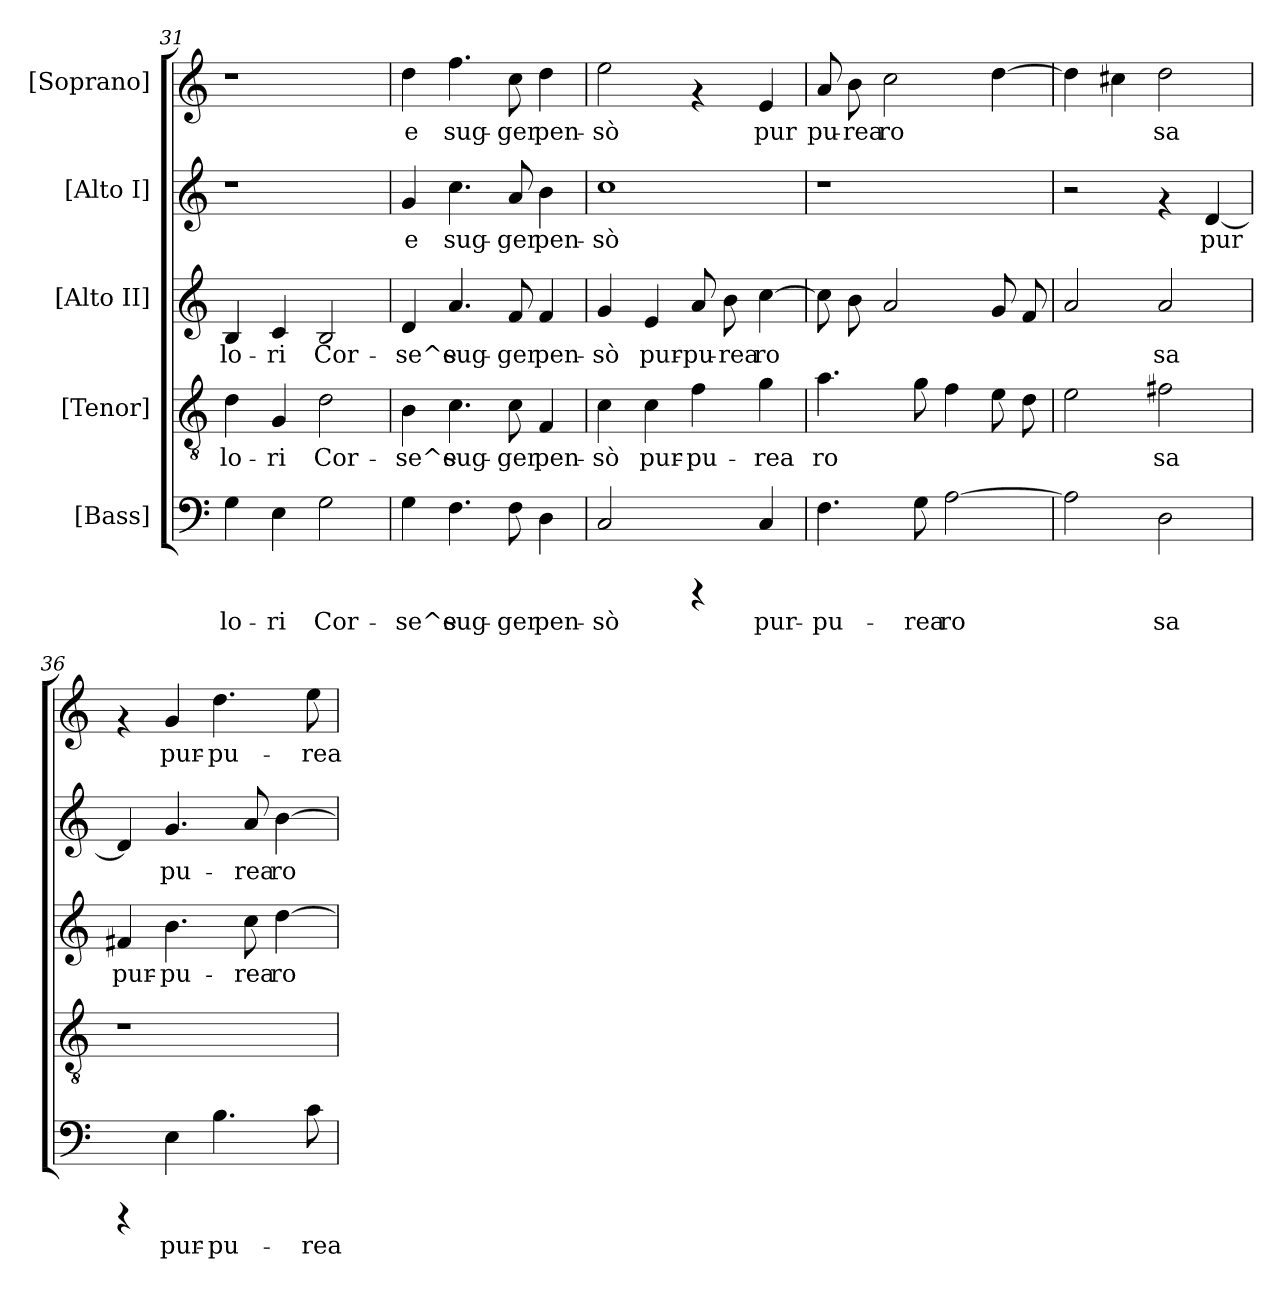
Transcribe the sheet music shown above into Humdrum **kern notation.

**kern	**text	**kern	**text	**kern	**text	**kern	**text	**kern	**text
*part5	*part5	*part4	*part4	*part3	*part3	*part2	*part2	*part1	*part1
*staff5	*staff5	*staff4	*staff4	*staff3	*staff3	*staff2	*staff2	*staff1	*staff1
*I"[Bass]	*	*I"[Tenor]	*	*I"[Alto II]	*	*I"[Alto I]	*	*I"[Soprano]	*
*clefF4	*	*clefGv2	*	*clefG2	*	*clefG2	*	*clefG2	*
*k[]	*	*k[]	*	*k[]	*	*k[]	*	*k[]	*
*C:	*	*C:	*	*C:	*	*C:	*	*C:	*
=31	=31	=31	=31	=31	=31	=31	=31	=31	=31
!	!LO:LY:b:cj	!	!LO:LY:b:cj	!	!LO:LY:b:cj	!	!	!	!
4G\	-lo-	4d\	-lo-	4B/	-lo-	1r	.	1r	.
!	!LO:LY:b:cj	!	!LO:LY:b:cj	!	!LO:LY:b:cj	!	!	!	!
4E\	-ri	4G/	-ri	4c/	-ri	.	.	.	.
!	!LO:LY:b:cj	!	!LO:LY:b:cj	!	!LO:LY:b:cj	!	!	!	!
2G\	Cor-	2d\	Cor-	2B/	Cor-	.	.	.	.
!!LO:PB:g=z
=32	=32	=32	=32	=32	=32	=32	=32	=32	=32
!	!LO:LY:b:cj	!	!LO:LY:b:cj	!	!LO:LY:b:cj	!	!LO:LY:b:cj	!	!LO:LY:b:cj
4G\	-se^e	4B\	-se^e	4d/	-se^e	4g/	e	4dd\	e
!	!LO:LY:b:cj	!	!LO:LY:b:cj	!	!LO:LY:b:cj	!	!LO:LY:b:cj	!	!LO:LY:b:cj
4.F\	sug-	4.c\	sug-	4.a/	sug-	4.cc\	sug-	4.ff\	sug-
!	!LO:LY:b:cj	!	!LO:LY:b:cj	!	!LO:LY:b:cj	!	!LO:LY:b:cj	!	!LO:LY:b:cj
8F\	-ger	8c\	-ger	8f/	-ger	8a/	-ger	8cc\	-ger
!	!LO:LY:b:cj	!	!LO:LY:b:cj	!	!LO:LY:b:cj	!	!LO:LY:b:cj	!	!LO:LY:b:cj
4D\	pen-	4F/	pen-	4f/	pen-	4b\	pen-	4dd\	pen-
=33	=33	=33	=33	=33	=33	=33	=33	=33	=33
!	!LO:LY:b:cj	!	!LO:LY:b:cj	!	!LO:LY:b:cj	!	!LO:LY:b:cj	!	!LO:LY:b:cj
2C/	-sò	4c\	-sò	4g/	-sò	1cc	-sò	2ee\	-sò
!	!	!	!LO:LY:b:cj	!	!LO:LY:b:cj	!	!	!	!
.	.	4c\	pur-	4e/	pur-	.	.	.	.
!	!	!	!LO:LY:b:cj	!	!LO:LY:b:cj	!	!	!	!
4rCCC	.	4f\	-pu-	8a/	-pu-	.	.	4rf	.
!	!	!	!	!	!LO:LY:b:cj	!	!	!	!
.	.	.	.	8b\	-rea	.	.	.	.
!	!LO:LY:b:cj	!	!LO:LY:b:cj	!	!LO:LY:b:cj	!	!	!	!LO:LY:b:cj
4C/	pur-	4g\	-rea	[>4cc\	ro-	.	.	4e/	pur
=34	=34	=34	=34	=34	=34	=34	=34	=34	=34
!	!LO:LY:b:cj	!	!LO:LY:b:cj	!	!LO:LY:b:cj	!	!	!	!LO:LY:b:cj
4.F\	-pu-	4.a\	ro-	8cc\]	--	1r	.	8a/	pu-
!	!	!	!	!	!LO:LY:b:cj	!	!	!	!LO:LY:b:cj
.	.	.	.	8b\	--	.	.	8b\	-rea
!	!	!	!	!	!LO:LY:b:cj	!	!	!	!LO:LY:b:cj
.	.	.	.	2a/	--	.	.	2cc\	ro-
!	!LO:LY:b:cj	!	!LO:LY:b:cj	!	!	!	!	!	!
8G\	-rea	8g\	--	.	.	.	.	.	.
!	!LO:LY:b:cj	!	!LO:LY:b:cj	!	!	!	!	!	!
[>2A\	ro-	4f\	--	.	.	.	.	.	.
!	!	!	!LO:LY:b:cj	!	!LO:LY:b:cj	!	!	!	!LO:LY:b:cj
.	.	8e\	--	8g/	--	.	.	[>4dd\	--
!	!	!	!LO:LY:b:cj	!	!LO:LY:b:cj	!	!	!	!
.	.	8d\	--	8f/	--	.	.	.	.
=35	=35	=35	=35	=35	=35	=35	=35	=35	=35
!	!LO:LY:b:cj	!	!LO:LY:b:cj	!	!LO:LY:b:cj	!	!	!	!LO:LY:b:cj
2A\]	--	2e\	--	2a/	--	2r	.	4dd\]	--
!	!	!	!	!	!	!	!	!	!LO:LY:b:cj
.	.	.	.	.	.	.	.	4cc#X\	--
!	!LO:LY:b:cj	!	!LO:LY:b:cj	!	!LO:LY:b:cj	!	!	!	!LO:LY:b:cj
2D\	-sa	2f#X\	-sa	2a/	-sa	4rf	.	2dd\	-sa
!	!	!	!	!	!	!	!LO:LY:b:cj	!	!
.	.	.	.	.	.	[<4d/	pur-	.	.
!!LO:PB:g=z
=36	=36	=36	=36	=36	=36	=36	=36	=36	=36
!	!	!	!	!	!LO:LY:b:cj	!	!LO:LY:b:cj	!	!
4rCCC	.	1r	.	4f#X/	pur-	4d/]	--	4rf	.
!	!LO:LY:b:cj	!	!	!	!LO:LY:b:cj	!	!LO:LY:b:cj	!	!LO:LY:b:cj
4E\	pur-	.	.	4.b\	-pu-	4.g/	-pu-	4g/	pur-
!	!LO:LY:b:cj	!	!	!	!	!	!	!	!LO:LY:b:cj
4.B\	-pu-	.	.	.	.	.	.	4.dd\	-pu-
!	!	!	!	!	!LO:LY:b:cj	!	!LO:LY:b:cj	!	!
.	.	.	.	8cc\	-rea	8a/	-rea	.	.
!	!	!	!	!	!LO:LY:b:cj	!	!LO:LY:b:cj	!	!
.	.	.	.	[>4dd\	ro-	[>4b\	ro-	.	.
!	!LO:LY:b:cj	!	!	!	!	!	!	!	!LO:LY:b:cj
8c\	-rea	.	.	.	.	.	.	8ee\	-rea
=	=	=	=	=	=	=	=	=	=
*-	*-	*-	*-	*-	*-	*-	*-	*-	*-
